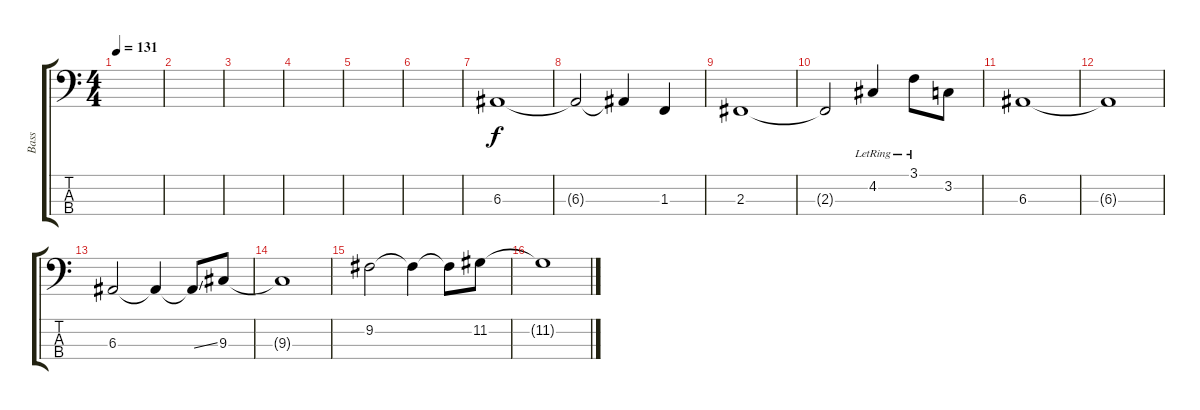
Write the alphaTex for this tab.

\track ("Bass" "Bass") {instrument electricbassfinger}
\staff {score tabs}
\tuning (D2 A1 E1 B0) {hide}
\ts (4 4)
\tempo 131
\clef f4
\ks c
|
|
|
|
|
|
6.3.1 |
6.3{t}.2 6.3{t}.4 1.3.4 |
2.3.1 |
2.3{t}.2 4.2{lr}.4 3.1{lr}.8 3.2.8 |
6.3.1 |
6.3{t}.1 |
6.3.2 6.3{t}.4 6.3{ss t}.8 9.3.8 |
9.3{t}.1 |
9.2.2 9.2{t}.4 9.2{t}.8 11.2.8 |
11.2{t}.1
